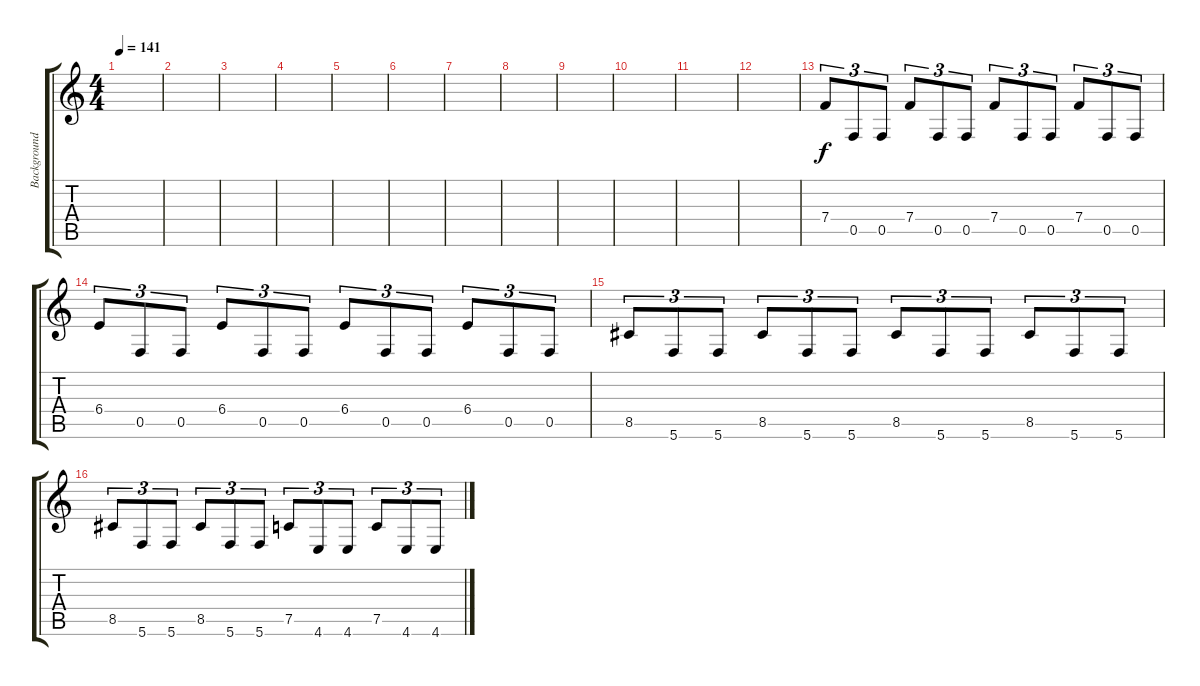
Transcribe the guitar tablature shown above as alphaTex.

\track ("Background" "Background") {instrument distortionguitar}
\staff {score tabs}
\tuning (C4 G3 Eb3 Bb2 F2 C2) {hide}
\ts (4 4)
\tempo 141
\clef g2
\ks c
|
|
|
|
|
|
|
|
|
|
|
|
7.4.8{tu (3 2)} 0.5.8{tu (3 2)} 0.5.8{tu (3 2)} 7.4.8{tu (3 2)} 0.5.8{tu (3 2)} 0.5.8{tu (3 2)} 7.4.8{tu (3 2)} 0.5.8{tu (3 2)} 0.5.8{tu (3 2)} 7.4.8{tu (3 2)} 0.5.8{tu (3 2)} 0.5.8{tu (3 2)} |
6.4.8{tu (3 2)} 0.5.8{tu (3 2)} 0.5.8{tu (3 2)} 6.4.8{tu (3 2)} 0.5.8{tu (3 2)} 0.5.8{tu (3 2)} 6.4.8{tu (3 2)} 0.5.8{tu (3 2)} 0.5.8{tu (3 2)} 6.4.8{tu (3 2)} 0.5.8{tu (3 2)} 0.5.8{tu (3 2)} |
8.5.8{tu (3 2)} 5.6.8{tu (3 2)} 5.6.8{tu (3 2)} 8.5.8{tu (3 2)} 5.6.8{tu (3 2)} 5.6.8{tu (3 2)} 8.5.8{tu (3 2)} 5.6.8{tu (3 2)} 5.6.8{tu (3 2)} 8.5.8{tu (3 2)} 5.6.8{tu (3 2)} 5.6.8{tu (3 2)} |
8.5.8{tu (3 2)} 5.6.8{tu (3 2)} 5.6.8{tu (3 2)} 8.5.8{tu (3 2)} 5.6.8{tu (3 2)} 5.6.8{tu (3 2)} 7.5.8{tu (3 2)} 4.6.8{tu (3 2)} 4.6.8{tu (3 2)} 7.5.8{tu (3 2)} 4.6.8{tu (3 2)} 4.6.8{tu (3 2)}
